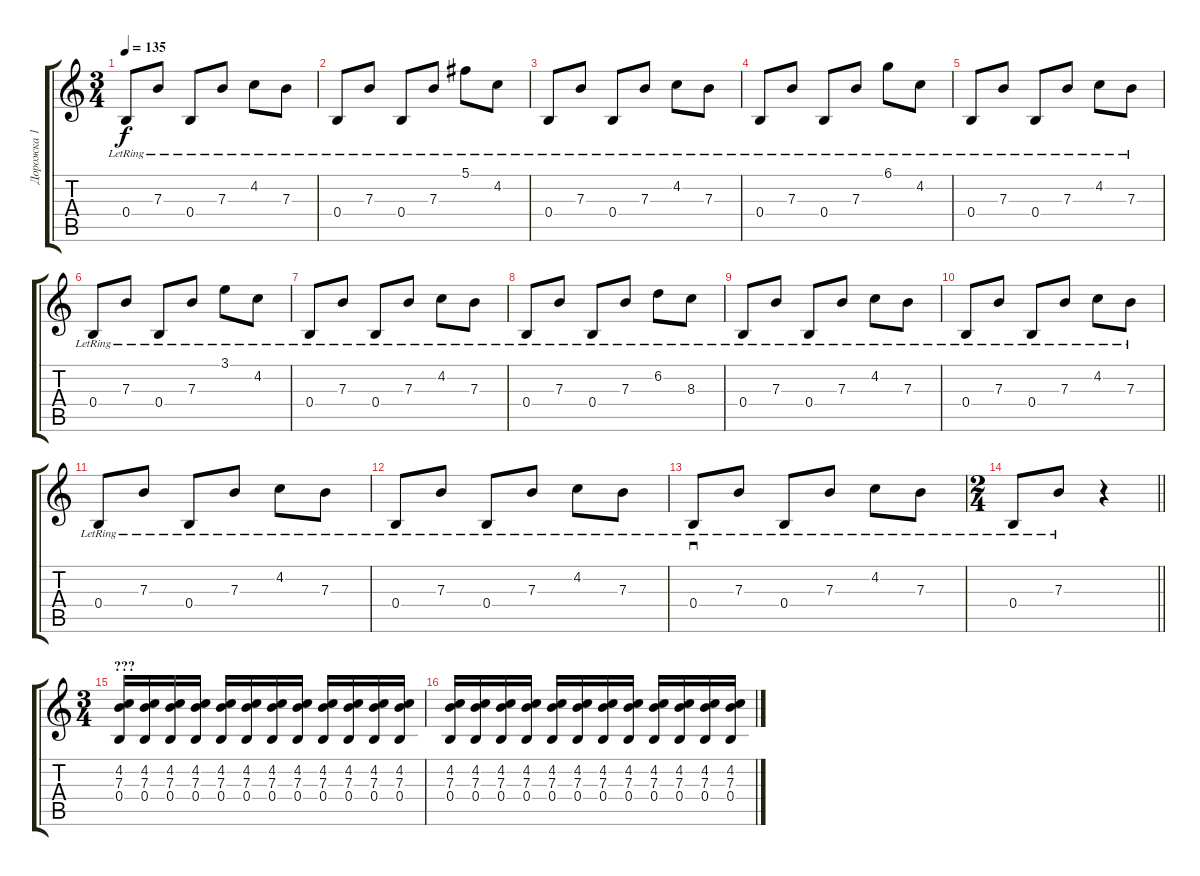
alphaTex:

\track ("Дорожка 1" "Дорожка 1") {instrument distortionguitar}
\staff {score tabs}
\tuning (Db4 Ab3 E3 B2 Gb2 Db2) {hide}
\ts (3 4)
\tempo 135
\clef g2
\ks c
0.4{lr}.8{dy f} 7.3{lr}.8 0.4{lr}.8 7.3{lr}.8 4.2{lr}.8 7.3{lr}.8 |
0.4{lr}.8 7.3{lr}.8 0.4{lr}.8 7.3{lr}.8 5.1{lr}.8 4.2{lr}.8 |
0.4{lr}.8 7.3{lr}.8 0.4{lr}.8 7.3{lr}.8 4.2{lr}.8 7.3{lr}.8 |
0.4{lr}.8 7.3{lr}.8 0.4{lr}.8 7.3{lr}.8 6.1{lr}.8 4.2{lr}.8 |
0.4{lr}.8 7.3{lr}.8 0.4{lr}.8 7.3{lr}.8 4.2{lr}.8 7.3{lr}.8 |
0.4{lr}.8 7.3{lr}.8 0.4{lr}.8 7.3{lr}.8 3.1{lr}.8 4.2{lr}.8 |
0.4{lr}.8 7.3{lr}.8 0.4{lr}.8 7.3{lr}.8 4.2{lr}.8 7.3{lr}.8 |
0.4{lr}.8 7.3{lr}.8 0.4{lr}.8 7.3{lr}.8 6.2{lr}.8 8.3{lr}.8 |
0.4{lr}.8 7.3{lr}.8 0.4{lr}.8 7.3{lr}.8 4.2{lr}.8 7.3{lr}.8 |
0.4{lr}.8 7.3{lr}.8 0.4{lr}.8 7.3{lr}.8 4.2{lr}.8 7.3{lr}.8 |
0.4{lr}.8 7.3{lr}.8 0.4{lr}.8 7.3{lr}.8 4.2{lr}.8 7.3{lr}.8 |
0.4{lr}.8 7.3{lr}.8 0.4{lr}.8 7.3{lr}.8 4.2{lr}.8 7.3{lr}.8 |
0.4{lr}.8{sd} 7.3{lr}.8 0.4{lr}.8 7.3{lr}.8 4.2{lr}.8 7.3{lr}.8 |
\ts (2 4)
\barLineRight lightlight
0.4{lr}.8 7.3{lr}.8 r.4 |
\ts (3 4)
\section ("" "???")
(4.2 7.3 0.4).16 (4.2 7.3 0.4).16 (4.2 7.3 0.4).16 (4.2 7.3 0.4).16 (4.2 7.3 0.4).16 (4.2 7.3 0.4).16 (4.2 7.3 0.4).16 (4.2 7.3 0.4).16 (4.2 7.3 0.4).16 (4.2 7.3 0.4).16 (4.2 7.3 0.4).16 (4.2 7.3 0.4).16 |
(4.2 7.3 0.4).16 (4.2 7.3 0.4).16 (4.2 7.3 0.4).16 (4.2 7.3 0.4).16 (4.2 7.3 0.4).16 (4.2 7.3 0.4).16 (4.2 7.3 0.4).16 (4.2 7.3 0.4).16 (4.2 7.3 0.4).16 (4.2 7.3 0.4).16 (4.2 7.3 0.4).16 (4.2 7.3 0.4).16
